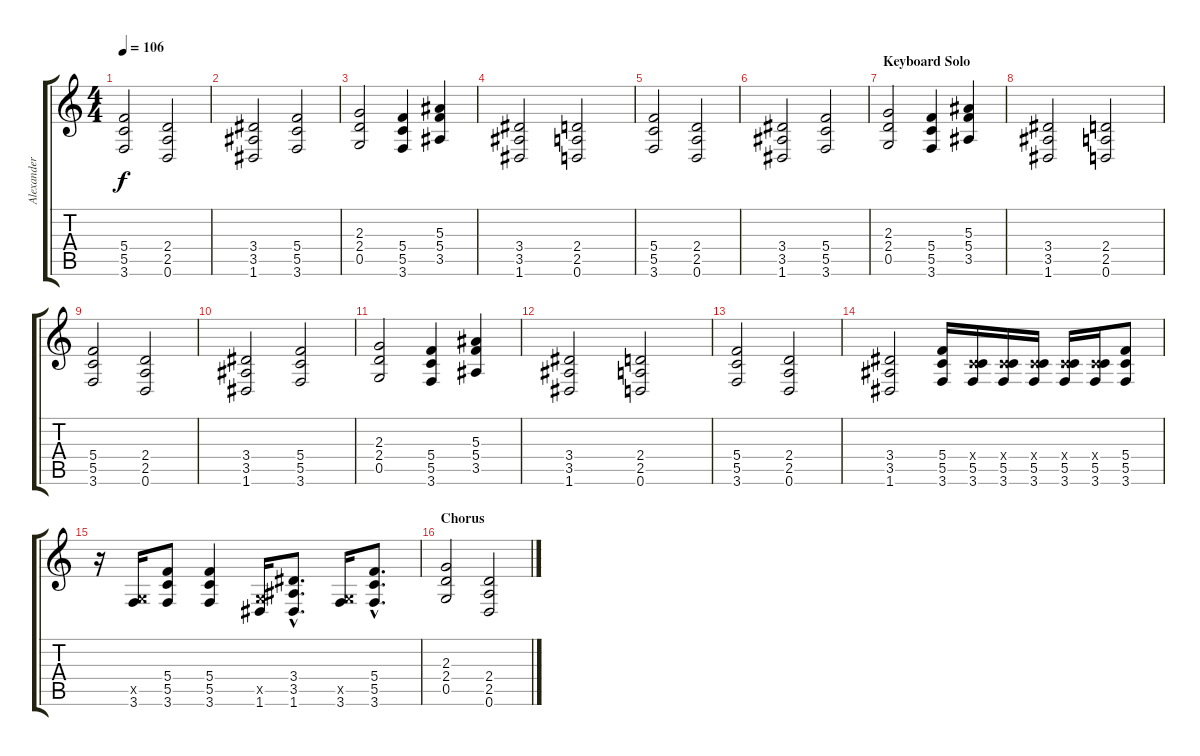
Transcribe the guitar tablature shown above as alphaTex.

\track ("Alexander Kuoppala" "Alexander ") {instrument distortionguitar}
\staff {score tabs}
\tuning (D4 A3 F3 C3 G2 D2) {hide}
\ts (4 4)
\tempo 106
\clef g2
\ks c
(5.4 5.5 3.6).2{dy f} (2.4 2.5 0.6).2 |
(3.4 3.5 1.6).2 (5.4 5.5 3.6).2 |
(2.3 2.4 0.5).2 (5.4 5.5 3.6).4 (5.3 5.4 3.5).4 |
(3.4 3.5 1.6).2 (2.4 2.5 0.6).2 |
(5.4 5.5 3.6).2 (2.4 2.5 0.6).2 |
(3.4 3.5 1.6).2 (5.4 5.5 3.6).2 |
\section ("" "Keyboard Solo")
(2.3 2.4 0.5).2 (5.4 5.5 3.6).4 (5.3 5.4 3.5).4 |
(3.4 3.5 1.6).2 (2.4 2.5 0.6).2 |
(5.4 5.5 3.6).2 (2.4 2.5 0.6).2 |
(3.4 3.5 1.6).2 (5.4 5.5 3.6).2 |
(2.3 2.4 0.5).2 (5.4 5.5 3.6).4 (5.3 5.4 3.5).4 |
(3.4 3.5 1.6).2 (2.4 2.5 0.6).2 |
(5.4 5.5 3.6).2 (2.4 2.5 0.6).2 |
(3.4 3.5 1.6).2 (5.4 5.5 3.6).16 (0.4{x} 5.5 3.6).16 (0.4{x} 5.5 3.6).16 (0.4{x} 5.5 3.6).16 (0.4{x} 5.5 3.6).16 (0.4{x} 5.5 3.6).16 (5.4 5.5 3.6).8 |
r.16 (0.5{x} 3.6).16 (5.4 5.5 3.6).8 (5.4 5.5 3.6).4 (0.5{x} 1.6).16 (3.4{hac} 3.5{hac} 1.6{hac}).8{d} (0.5{x} 3.6).16 (5.4{hac} 5.5{hac} 3.6{hac}).8{d} |
\section ("" "Chorus")
(2.3 2.4 0.5).2 (2.4 2.5 0.6).2
